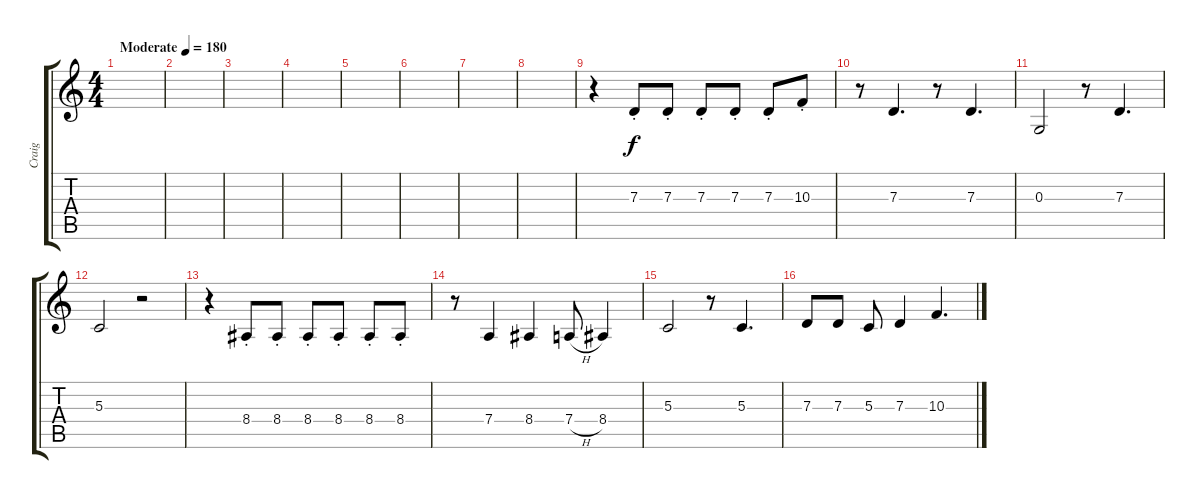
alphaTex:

\track ("Craig" "Craig") {instrument altosax}
\staff {score tabs}
\tuning (E4 B3 G3 D3 A2 E2) {hide}
\ts (4 4)
\tempo (180 "Moderate")
\clef g2
\ks c
|
|
|
|
|
|
|
|
r.4 7.3{st}.8 7.3{st}.8 7.3{st}.8 7.3{st}.8 7.3{st}.8 10.3{st}.8 |
r.8 7.3.4{d} r.8 7.3.4{d} |
0.3.2 r.8 7.3.4{d} |
5.3.2 r.2 |
r.4 8.4{st}.8 8.4{st}.8 8.4{st}.8 8.4{st}.8 8.4{st}.8 8.4{st}.8 |
r.8 7.4.4 8.4.4 7.4{h}.8 8.4.4 |
5.3.2 r.8 5.3.4{d} |
7.3.8 7.3.8 5.3.8 7.3.4 10.3.4{d}
